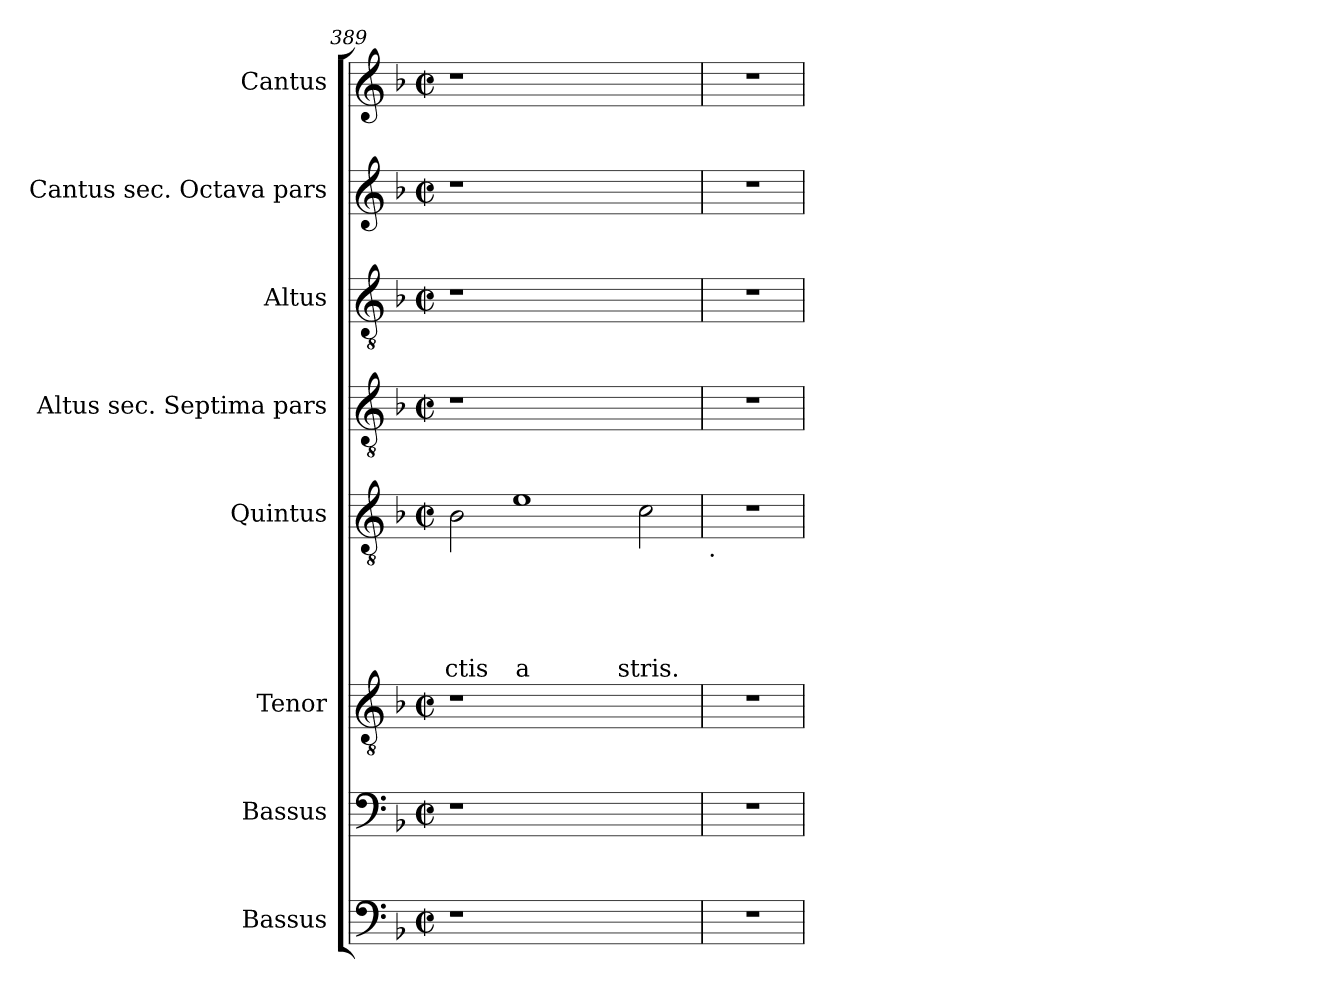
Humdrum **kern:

**kern	**kern	**kern	**kern	**text	**text	**text	**text	**text	**kern	**kern	**kern	**kern
*part8	*part7	*part6	*part5	*part5	*part5	*part5	*part5	*part5	*part4	*part3	*part2	*part1
*staff8	*staff7	*staff6	*staff5	*staff5	*staff5	*staff5	*staff5	*staff5	*staff4	*staff3	*staff2	*staff1
*I"Bassus	*I"Bassus	*I"Tenor	*I"Quintus	*	*	*	*	*	*I"Altus sec. Septima pars	*I"Altus	*I"Cantus sec. Octava pars	*I"Cantus
*	*I'Bassus	*I'Tenor	*I'Quintus	*	*	*	*	*	*	*I'Altus	*	*I'Cantus
*clefF4	*clefF4	*clefGv2	*clefGv2	*	*	*	*	*	*clefGv2	*clefGv2	*clefG2	*clefG2
*k[b-]	*k[b-]	*k[b-]	*k[b-]	*	*	*	*	*	*k[b-]	*k[b-]	*k[b-]	*k[b-]
*F:	*F:	*F:	*F:	*	*	*	*	*	*F:	*F:	*F:	*F:
*M2/2	*M2/2	*M2/2	*M2/2	*	*	*	*	*	*M2/2	*M2/2	*M2/2	*M2/2
*met(c|)	*met(c|)	*met(c|)	*met(c|)	*	*	*	*	*	*met(c|)	*met(c|)	*met(c|)	*met(c|)
=389	=389	=389	=389	=389	=389	=389	=389	=389	=389	=389	=389	=389
!	!	!	!	!	!	!	!	!LO:LY:b	!	!	!	!
1r	1r	1r	2B-\	.	.	.	.	ctis	1r	1r	1r	1r
!	!	!	!	!	!	!	!	!LO:LY:b	!	!	!	!
.	.	.	1e	.	.	.	.	a	.	.	.	.
1ryy	1ryy	1ryy	.	.	.	.	.	.	1ryy	1ryy	1ryy	1ryy
!	!	!	!	!	!	!	!	!LO:LY:b	!	!	!	!
.	.	.	2c\	.	.	.	.	stris.	.	.	.	.
!!LO:LB:g=z
=390	=390	=390	=390	=390	=390	=390	=390	=390	=390	=390	=390	=390
!	!	!	!LO:TX:b:t=.	!	!	!	!	!	!	!	!	!
1r	1r	1r	1r	.	.	.	.	.	1r	1r	1r	1r
=	=	=	=	=	=	=	=	=	=	=	=	=
*-	*-	*-	*-	*-	*-	*-	*-	*-	*-	*-	*-	*-
